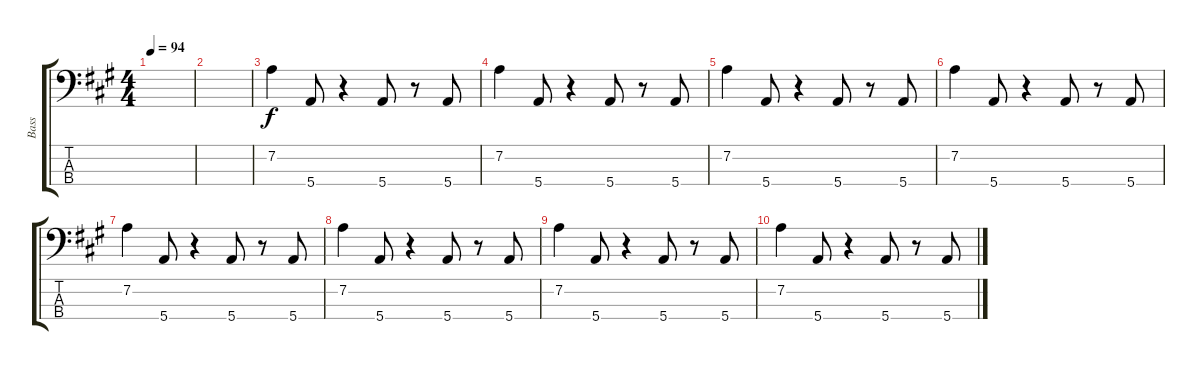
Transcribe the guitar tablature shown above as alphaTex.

\track ("Bass" "Bass") {instrument electricbassfinger}
\staff {score tabs}
\tuning (G2 D2 A1 E1) {hide}
\ts (4 4)
\tempo 94
\clef f4
\ks a
|
|
7.2.4 5.4.8 r.4 5.4.8 r.8 5.4.8 |
7.2.4 5.4.8 r.4 5.4.8 r.8 5.4.8 |
7.2.4 5.4.8 r.4 5.4.8 r.8 5.4.8 |
7.2.4 5.4.8 r.4 5.4.8 r.8 5.4.8 |
7.2.4 5.4.8 r.4 5.4.8 r.8 5.4.8 |
7.2.4 5.4.8 r.4 5.4.8 r.8 5.4.8 |
7.2.4 5.4.8 r.4 5.4.8 r.8 5.4.8 |
7.2.4 5.4.8 r.4 5.4.8 r.8 5.4.8
